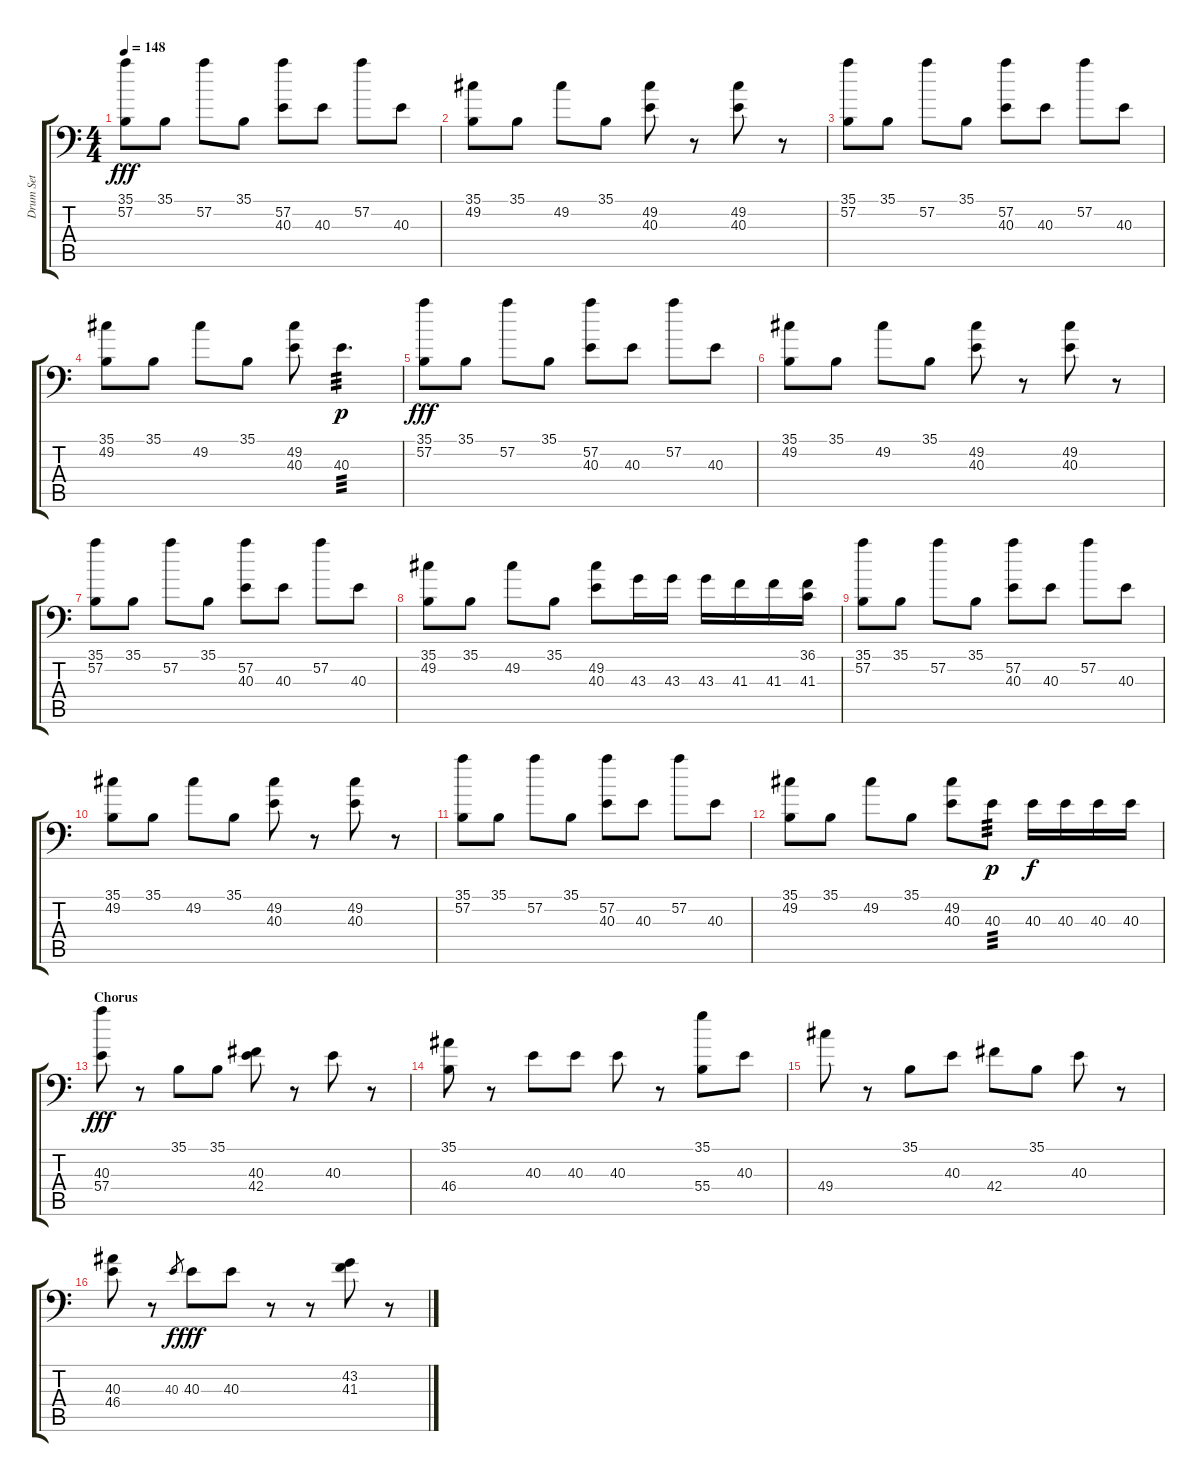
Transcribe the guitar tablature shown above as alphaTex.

\track ("Drum Set" "Drum Set") {instrument acousticgrandpiano}
\staff {score tabs}
\tuning (C-1 C-1 C-1 C-1 C-1 C-1) {hide}
\ts (4 4)
\tempo 148
\clef f4
\ks c
(35.1 57.2).8{dy fff} 35.1.8 57.2.8 35.1.8 (57.2 40.3).8 40.3.8 57.2.8 40.3.8 |
(35.1 49.2).8 35.1.8 49.2.8 35.1.8 (49.2 40.3).8 r.8 (49.2 40.3).8 r.8 |
(35.1 57.2).8 35.1.8 57.2.8 35.1.8 (57.2 40.3).8 40.3.8 57.2.8 40.3.8 |
(35.1 49.2).8 35.1.8 49.2.8 35.1.8 (49.2 40.3).8 40.3.4{d tp 3 dy p} |
(35.1 57.2).8{dy fff} 35.1.8 57.2.8 35.1.8 (57.2 40.3).8 40.3.8 57.2.8 40.3.8 |
(35.1 49.2).8 35.1.8 49.2.8 35.1.8 (49.2 40.3).8 r.8 (49.2 40.3).8 r.8 |
(35.1 57.2).8 35.1.8 57.2.8 35.1.8 (57.2 40.3).8 40.3.8 57.2.8 40.3.8 |
(35.1 49.2).8 35.1.8 49.2.8 35.1.8 (49.2 40.3).8 43.3.16 43.3.16 43.3.16 41.3.16 41.3.16 (36.1 41.3).16 |
(35.1 57.2).8 35.1.8 57.2.8 35.1.8 (57.2 40.3).8 40.3.8 57.2.8 40.3.8 |
(35.1 49.2).8 35.1.8 49.2.8 35.1.8 (49.2 40.3).8 r.8 (49.2 40.3).8 r.8 |
(35.1 57.2).8 35.1.8 57.2.8 35.1.8 (57.2 40.3).8 40.3.8 57.2.8 40.3.8 |
(35.1 49.2).8 35.1.8 49.2.8 35.1.8 (49.2 40.3).8 40.3.8{tp 3 dy p} 40.3.16{dy f} 40.3.16 40.3.16 40.3.16 |
\section ("" "Chorus")
(40.3 57.4).8{dy fff} r.8 35.1.8 35.1.8 (40.3 42.4).8 r.8 40.3.8 r.8 |
(35.1 46.4).8 r.8 40.3.8 40.3.8 40.3.8 r.8 (35.1 55.4).8 40.3.8 |
49.4.8 r.8 35.1.8 40.3.8 42.4.8 35.1.8 40.3.8 r.8 |
(40.3 46.4).8 r.8 40.3.8{gr dy f} 40.3.8{dy fff} 40.3.8 r.8 r.8 (43.2 41.3).8 r.8
